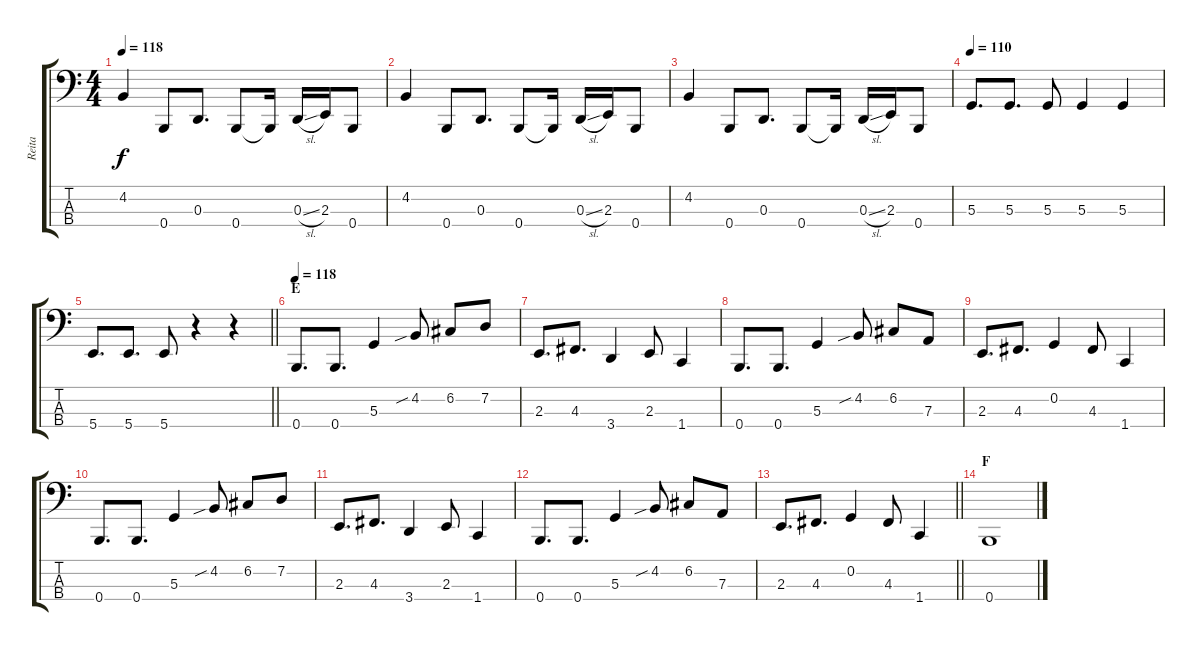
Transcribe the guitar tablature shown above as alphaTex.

\track ("Reita" "Reita") {instrument electricbassfinger}
\staff {score tabs}
\tuning (C2 G1 D1 B0) {hide}
\ts (4 4)
\tempo 118
\clef f4
\ks c
4.2.4{dy f} 0.4.8 0.3.8{d} 0.4.8 0.4{t}.16 0.3{sl}.16 2.3.16 0.4.8 |
4.2.4 0.4.8 0.3.8{d} 0.4.8 0.4{t}.16 0.3{sl}.16 2.3.16 0.4.8 |
4.2.4 0.4.8 0.3.8{d} 0.4.8 0.4{t}.16 0.3{sl}.16 2.3.16 0.4.8 |
\tempo 110
5.3.8{d} 5.3.8{d} 5.3.8 5.3.4 5.3.4 |
\barLineRight lightlight
5.4.8{d} 5.4.8{d} 5.4.8 r.4 r.4 |
\section ("" "E")
\tempo 118
0.4.8{d} 0.4.8{d} 5.3.4 4.2{sib}.8 6.2.8 7.2.8 |
2.3.8{d} 4.3.8{d} 3.4.4 2.3.8 1.4.4 |
0.4.8{d} 0.4.8{d} 5.3.4 4.2{sib}.8 6.2.8 7.3.8 |
2.3.8{d} 4.3.8{d} 0.2.4 4.3.8 1.4.4 |
0.4.8{d} 0.4.8{d} 5.3.4 4.2{sib}.8 6.2.8 7.2.8 |
2.3.8{d} 4.3.8{d} 3.4.4 2.3.8 1.4.4 |
0.4.8{d} 0.4.8{d} 5.3.4 4.2{sib}.8 6.2.8 7.3.8 |
\barLineRight lightlight
2.3.8{d} 4.3.8{d} 0.2.4 4.3.8 1.4.4 |
\section ("" "F")
0.4.1
